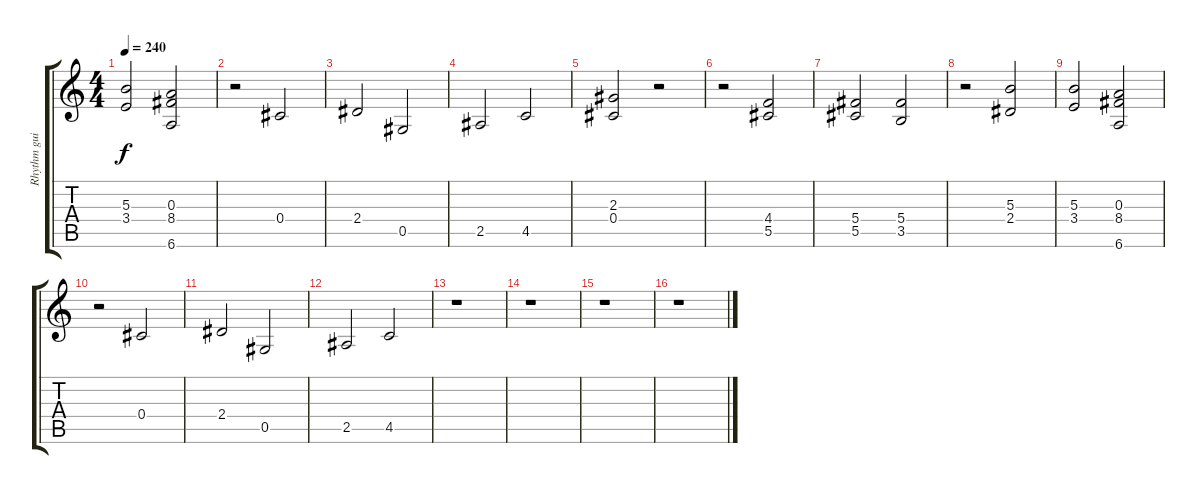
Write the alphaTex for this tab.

\track ("Rhythm guitar" "Rhythm gui") {instrument distortionguitar}
\staff {score tabs}
\tuning (Eb4 Bb3 Gb3 Db3 Ab2 Eb2) {hide}
\ts (4 4)
\tempo 240
\clef g2
\ks c
(5.3 3.4).2{dy f} (0.3 8.4 6.6).2 |
r.2 0.4.2 |
2.4.2 0.5.2 |
2.5.2 4.5.2 |
(2.3 0.4).2 r.2 |
r.2 (4.4 5.5).2 |
(5.4 5.5).2 (5.4 3.5).2 |
r.2 (5.3 2.4).2 |
(5.3 3.4).2 (0.3 8.4 6.6).2 |
r.2 0.4.2 |
2.4.2 0.5.2 |
2.5.2 4.5.2 |
r.1 |
r.1 |
r.1 |
r.1
